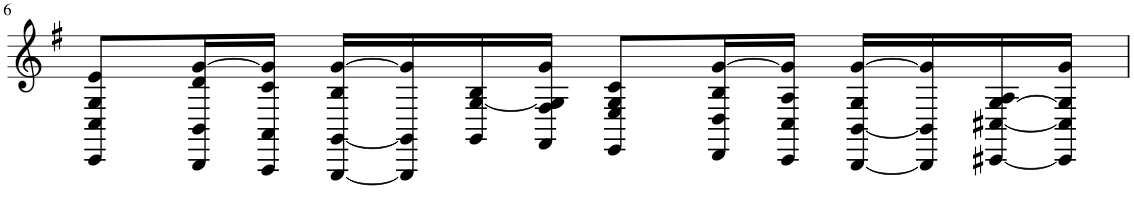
**kern
*part1
*staff1
*I"Violin I
*I'Vin i.
!!LO:PB:g=z
*clefG2
*k[f#]
*M4/4
=6
8CC/ 8C/ 8G/ 8e/L
16BBB/ 16BB/ 16d/ [16g/L
16AAA/ 16AA/ 16c/ 16g/]JJ
[16GGG/ [16GG/ 16B/ [16g/LL
16GGG/] 16GG/] 16g/]
16GG/ [16G/ 16B/
16FF#/ 16F#/ 16G/] 16g/JJ
8EE/ 8E/ 8G/ 8c/L
16DD/ 16D/ 16B/ [16g/L
16CC/ 16C/ 16A/ 16g/]JJ
[16BBB/ [16BB/ 16G/ [16g/LL
16BBB/] 16BB/] 16g/]
[16CC#X/ [16C#X/ [16G/ 16A/
16CC#/] 16C#/] 16G/] 16g/JJ
=
*-
